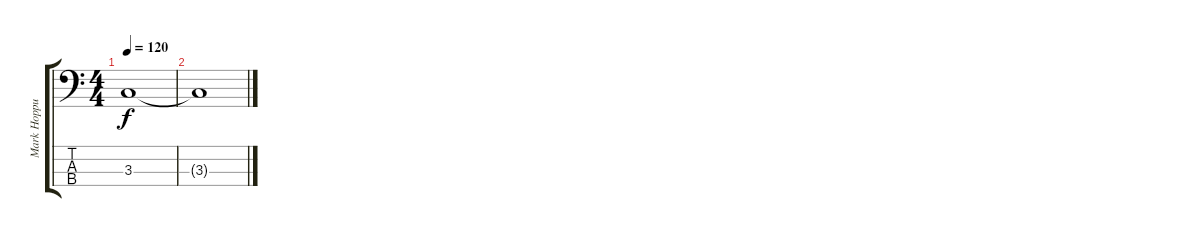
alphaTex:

\track ("Mark Hoppus Bass" "Mark Hoppu") {instrument electricbasspick}
\staff {score tabs}
\tuning (G2 D2 A1 E1) {hide}
\ts (4 4)
\tempo 120
\clef f4
\ks c
3.3{t}.1{dy f} |
3.3{t}.1
